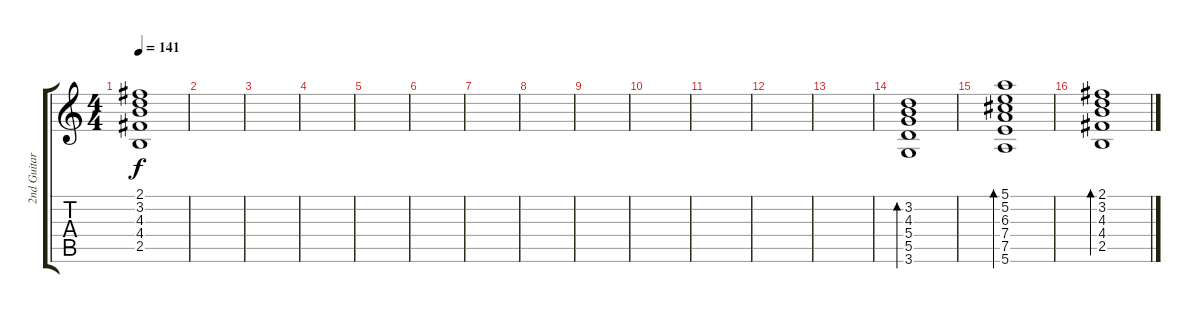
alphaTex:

\track ("2nd Guitar" "2nd Guitar") {instrument electricguitarjazz}
\staff {score tabs}
\tuning (E4 B3 G3 D3 A2 E2) {hide}
\ts (4 4)
\tempo 141
\clef g2
\ks c
(2.1{t} 3.2{t} 4.3{t} 4.4{t} 2.5{t}).1{dy f} |
|
|
|
|
|
|
|
|
|
|
|
|
(3.2 4.3 5.4 5.5 3.6).1{bd 120} |
(5.1 5.2 6.3 7.4 7.5 5.6).1{bd 60} |
(2.1 3.2 4.3 4.4 2.5).1{bd 120}
